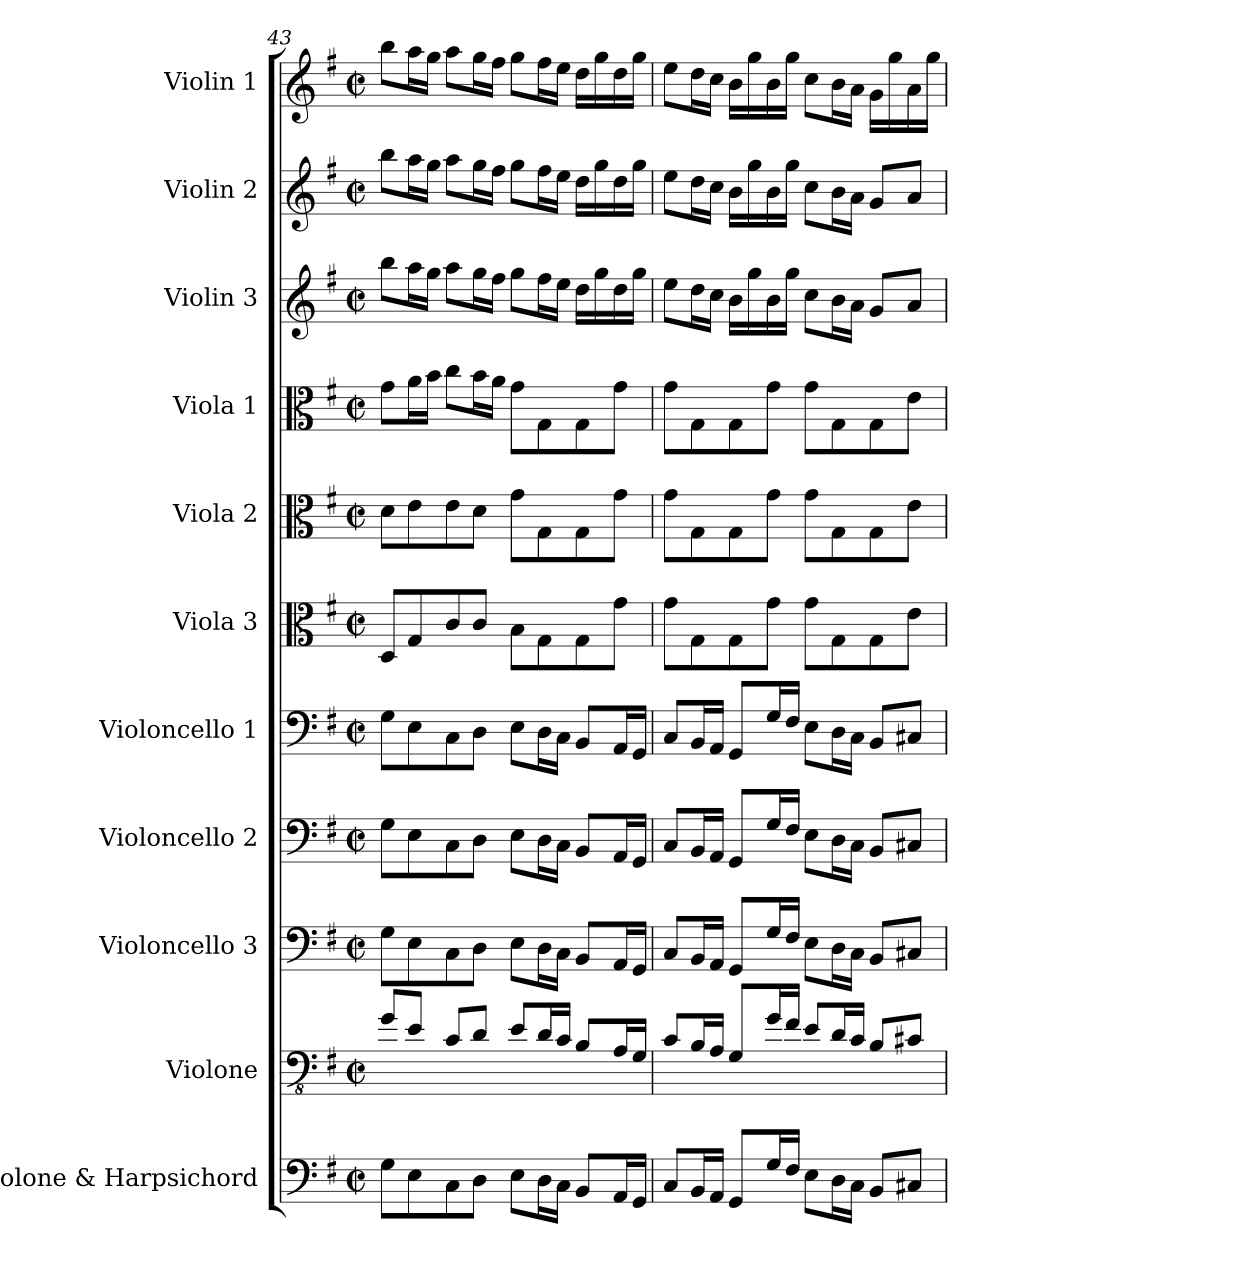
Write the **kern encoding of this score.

**kern	**kern	**kern	**kern	**kern	**kern	**kern	**kern	**kern	**kern	**kern
*part11	*part10	*part9	*part8	*part7	*part6	*part5	*part4	*part3	*part2	*part1
*staff11	*staff10	*staff9	*staff8	*staff7	*staff6	*staff5	*staff4	*staff3	*staff2	*staff1
*I"Violone &amp; Harpsichord	*I"Violone	*I"Violoncello 3	*I"Violoncello 2	*I"Violoncello 1	*I"Viola 3	*I"Viola 2	*I"Viola 1	*I"Violin 3	*I"Violin 2	*I"Violin 1
*I'Vne. &amp; Hch.	*I'Vne.	*I'Vc. 3	*I'Vc. 2	*I'Vc. 1	*I'Vla. 3	*I'Vla. 2	*I'Vla. 1	*I'Vln. 3	*I'Vln. 2	*I'Vln. 1
*clefF4	*clefFv4	*clefF4	*clefF4	*clefF4	*clefC3	*clefC3	*clefC3	*clefG2	*clefG2	*clefG2
*	*ITrd7c12	*	*	*	*	*	*	*	*	*
*k[f#]	*k[f#]	*k[f#]	*k[f#]	*k[f#]	*k[f#]	*k[f#]	*k[f#]	*k[f#]	*k[f#]	*k[f#]
*M4/4	*M4/4	*M4/4	*M4/4	*M4/4	*M4/4	*M4/4	*M4/4	*M4/4	*M4/4	*M4/4
*met(c|)	*met(c|)	*met(c|)	*met(c|)	*met(c|)	*met(c|)	*met(c|)	*met(c|)	*met(c|)	*met(c|)	*met(c|)
=43	=43	=43	=43	=43	=43	=43	=43	=43	=43	=43
8G\L	8GG/L	8G\L	8G\L	8G\L	8D/L	8d\L	8g\L	8bb\L	8bb\L	8bb\L
8E\	8EE/J	8E\	8E\	8E\	8G/	8e\	16a\L	16aa\L	16aa\L	16aa\L
.	.	.	.	.	.	.	16b\JJ	16gg\JJ	16gg\JJ	16gg\JJ
8C\	8CC/L	8C\	8C\	8C\	8c/	8e\	8cc\L	8aa\L	8aa\L	8aa\L
8D\J	8DD/J	8D\J	8D\J	8D\J	8c/J	8d\J	16b\L	16gg\L	16gg\L	16gg\L
.	.	.	.	.	.	.	16a\JJ	16ff#\JJ	16ff#\JJ	16ff#\JJ
8E\L	8EE/L	8E\L	8E\L	8E\L	8B\L	8g\L	8g\L	8gg\L	8gg\L	8gg\L
16D\L	16DD/L	16D\L	16D\L	16D\L	8G\	8G\	8G\	16ff#\L	16ff#\L	16ff#\L
16C\JJ	16CC/JJ	16C\JJ	16C\JJ	16C\JJ	.	.	.	16ee\JJ	16ee\JJ	16ee\JJ
8BB/L	8BBB/L	8BB/L	8BB/L	8BB/L	8G\	8G\	8G\	16dd\LL	16dd\LL	16dd\LL
.	.	.	.	.	.	.	.	16gg\	16gg\	16gg\
16AA/L	16AAA/L	16AA/L	16AA/L	16AA/L	8g\J	8g\J	8g\J	16dd\	16dd\	16dd\
16GG/JJ	16GGG/JJ	16GG/JJ	16GG/JJ	16GG/JJ	.	.	.	16gg\JJ	16gg\JJ	16gg\JJ
=44	=44	=44	=44	=44	=44	=44	=44	=44	=44	=44
8C/L	8CC/L	8C/L	8C/L	8C/L	8g\L	8g\L	8g\L	8ee\L	8ee\L	8ee\L
16BB/L	16BBB/L	16BB/L	16BB/L	16BB/L	8G\	8G\	8G\	16dd\L	16dd\L	16dd\L
16AA/JJ	16AAA/JJ	16AA/JJ	16AA/JJ	16AA/JJ	.	.	.	16cc\JJ	16cc\JJ	16cc\JJ
8GG/L	8GGG/L	8GG/L	8GG/L	8GG/L	8G\	8G\	8G\	16b\LL	16b\LL	16b\LL
.	.	.	.	.	.	.	.	16gg\	16gg\	16gg\
16G/L	16GG/L	16G/L	16G/L	16G/L	8g\J	8g\J	8g\J	16b\	16b\	16b\
16F#/JJ	16FF#/JJ	16F#/JJ	16F#/JJ	16F#/JJ	.	.	.	16gg\JJ	16gg\JJ	16gg\JJ
8E\L	8EE/L	8E\L	8E\L	8E\L	8g\L	8g\L	8g\L	8cc\L	8cc\L	8cc\L
16D\L	16DD/L	16D\L	16D\L	16D\L	8G\	8G\	8G\	16b\L	16b\L	16b\L
16C\JJ	16CC/JJ	16C\JJ	16C\JJ	16C\JJ	.	.	.	16a\JJ	16a\JJ	16a\JJ
8BB/L	8BBB/L	8BB/L	8BB/L	8BB/L	8G\	8G\	8G\	8g/L	8g/L	16g\LL
.	.	.	.	.	.	.	.	.	.	16gg\
8C#X/J	8CC#X/J	8C#X/J	8C#X/J	8C#X/J	8e\J	8e\J	8e\J	8a/J	8a/J	16a\
.	.	.	.	.	.	.	.	.	.	16gg\JJ
=	=	=	=	=	=	=	=	=	=	=
*-	*-	*-	*-	*-	*-	*-	*-	*-	*-	*-
